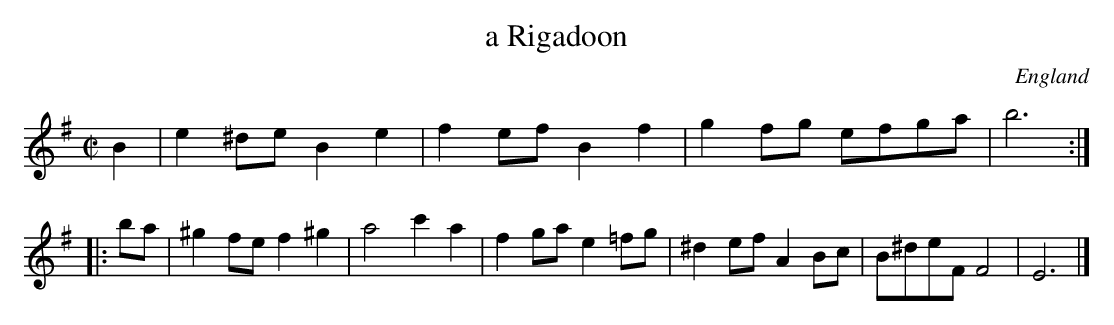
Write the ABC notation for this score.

X:1
T:a Rigadoon
L:1/8
M:C|
O:England
K:E minor
B2 |\
e2^de B2e2 | f2ef B2f2 | g2fg efga | b6 ::
ba |\
^g2fe f2^g2 | a4 c'2a2 | f2ga e2=fg | \
^d2ef A2Bc  | B^deF F4 | E6 |]
